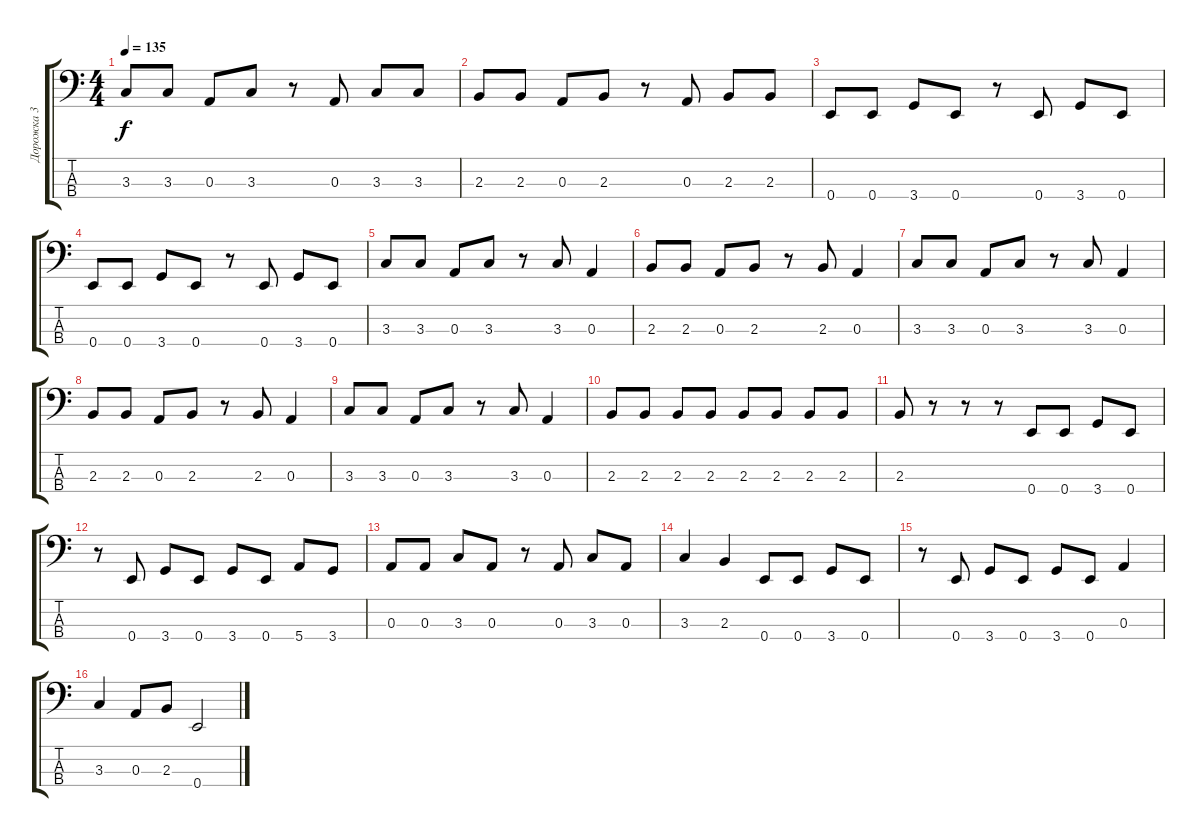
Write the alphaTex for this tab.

\track ("Дорожка 3" "Дорожка 3") {instrument electricbassfinger}
\staff {score tabs}
\tuning (G2 D2 A1 E1) {hide}
\ts (4 4)
\tempo 135
\clef f4
\ks c
3.3.8{dy f} 3.3.8 0.3.8 3.3.8 r.8 0.3.8 3.3.8 3.3.8 |
2.3.8 2.3.8 0.3.8 2.3.8 r.8 0.3.8 2.3.8 2.3.8 |
0.4.8 0.4.8 3.4.8 0.4.8 r.8 0.4.8 3.4.8 0.4.8 |
0.4.8 0.4.8 3.4.8 0.4.8 r.8 0.4.8 3.4.8 0.4.8 |
3.3.8 3.3.8 0.3.8 3.3.8 r.8 3.3.8 0.3.4 |
2.3.8 2.3.8 0.3.8 2.3.8 r.8 2.3.8 0.3.4 |
3.3.8 3.3.8 0.3.8 3.3.8 r.8 3.3.8 0.3.4 |
2.3.8 2.3.8 0.3.8 2.3.8 r.8 2.3.8 0.3.4 |
3.3.8 3.3.8 0.3.8 3.3.8 r.8 3.3.8 0.3.4 |
2.3.8 2.3.8 2.3.8 2.3.8 2.3.8 2.3.8 2.3.8 2.3.8 |
2.3.8 r.8 r.8 r.8 0.4.8 0.4.8 3.4.8 0.4.8 |
r.8 0.4.8 3.4.8 0.4.8 3.4.8 0.4.8 5.4.8 3.4.8 |
0.3.8 0.3.8 3.3.8 0.3.8 r.8 0.3.8 3.3.8 0.3.8 |
3.3.4 2.3.4 0.4.8 0.4.8 3.4.8 0.4.8 |
r.8 0.4.8 3.4.8 0.4.8 3.4.8 0.4.8 0.3.4 |
3.3.4 0.3.8 2.3.8 0.4.2
